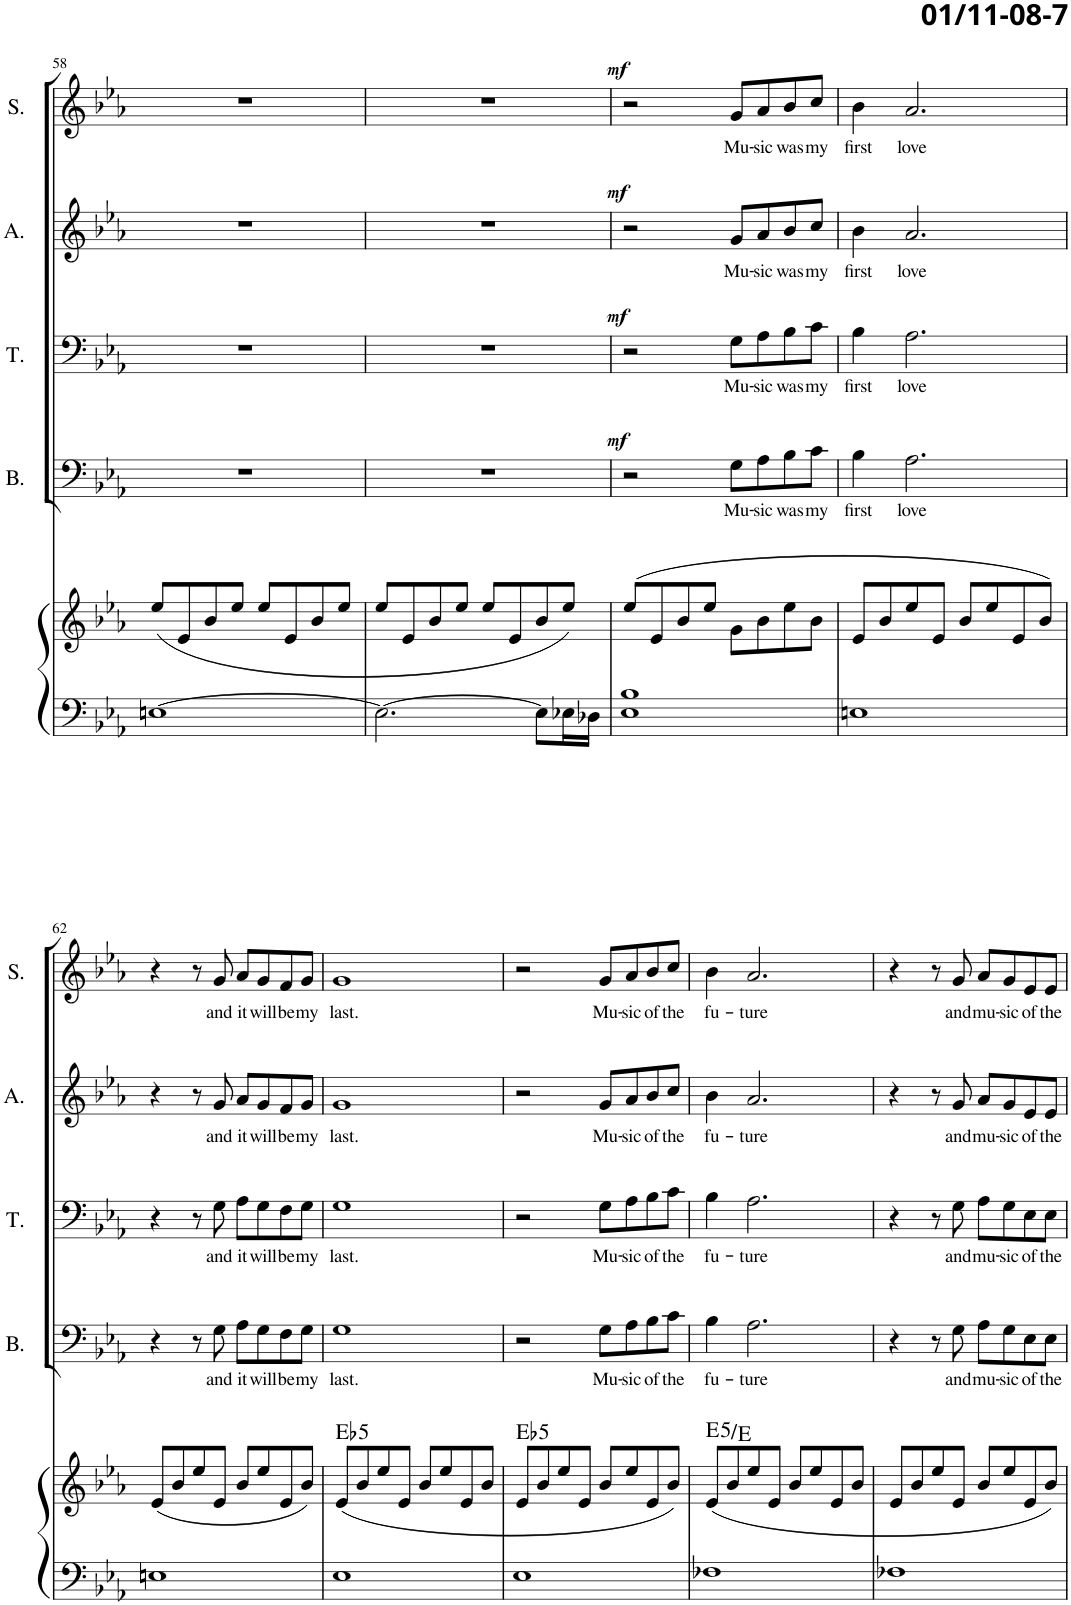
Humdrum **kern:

**kern	**kern	**harte	**kern	**text	**dynam	**kern	**text	**dynam	**kern	**text	**dynam	**kern	**text	**dynam
*part5	*part5	*part5	*part4	*part4	*part4	*part3	*part3	*part3	*part2	*part2	*part2	*part1	*part1	*part1
*staff6	*staff5	*	*staff4	*staff4	*staff4	*staff3	*staff3	*staff3	*staff2	*staff2	*staff2	*staff1	*staff1	*staff1
*I"Piano	*	*	*I"Bariton	*	*	*I"Tenor	*	*	*I"Alt	*	*	*I"Sopraan	*	*
*I'Pno	*	*	*I'B.	*	*	*I'T.	*	*	*I'A.	*	*	*I'S.	*	*
!!LO:PB:g=z
*clefF4	*clefG2	*	*clefF4	*	*	*clefF4	*	*	*clefG2	*	*	*clefG2	*	*
*k[b-e-a-]	*k[b-e-a-]	*	*k[b-e-a-]	*	*	*k[b-e-a-]	*	*	*k[b-e-a-]	*	*	*k[b-e-a-]	*	*
*M4/4	*M4/4	*	*M4/4	*	*	*M4/4	*	*	*M4/4	*	*	*M4/4	*	*
=58	=58	=58	=58	=58	=58	=58	=58	=58	=58	=58	=58	=58	=58	=58
[1En	(8ee-/L	.	1r	.	.	1r	.	.	1r	.	.	1r	.	.
.	8e-/	.	.	.	.	.	.	.	.	.	.	.	.	.
.	8b-/	.	.	.	.	.	.	.	.	.	.	.	.	.
.	8ee-/J	.	.	.	.	.	.	.	.	.	.	.	.	.
.	8ee-/L	.	.	.	.	.	.	.	.	.	.	.	.	.
.	8e-/	.	.	.	.	.	.	.	.	.	.	.	.	.
.	8b-/	.	.	.	.	.	.	.	.	.	.	.	.	.
.	8ee-/J	.	.	.	.	.	.	.	.	.	.	.	.	.
=59	=59	=59	=59	=59	=59	=59	=59	=59	=59	=59	=59	=59	=59	=59
2.E\_	8ee-/L	.	1r	.	.	1r	.	.	1r	.	.	1r	.	.
.	8e-/	.	.	.	.	.	.	.	.	.	.	.	.	.
.	8b-/	.	.	.	.	.	.	.	.	.	.	.	.	.
.	8ee-/J	.	.	.	.	.	.	.	.	.	.	.	.	.
.	8ee-/L	.	.	.	.	.	.	.	.	.	.	.	.	.
.	8e-/	.	.	.	.	.	.	.	.	.	.	.	.	.
8E\L]	8b-/	.	.	.	.	.	.	.	.	.	.	.	.	.
16E-X\L	8ee-/J)	.	.	.	.	.	.	.	.	.	.	.	.	.
16D-X\JJ	.	.	.	.	.	.	.	.	.	.	.	.	.	.
=60	=60	=60	=60	=60	=60	=60	=60	=60	=60	=60	=60	=60	=60	=60
!	!	!	!	!	!LO:DY:a	!	!	!LO:DY:a	!	!	!LO:DY:a	!	!	!LO:DY:a
1E- 1B-	(8ee-/L	.	2r	.	mf	2r	.	mf	2r	.	mf	2r	.	mf
.	8e-/	.	.	.	.	.	.	.	.	.	.	.	.	.
.	8b-/	.	.	.	.	.	.	.	.	.	.	.	.	.
.	8ee-/J	.	.	.	.	.	.	.	.	.	.	.	.	.
!	!	!	!	!LO:LY:b	!	!	!LO:LY:b	!	!	!LO:LY:b	!	!	!LO:LY:b	!
.	8g\L	.	8G\L	Mu-	.	8G\L	Mu-	.	8g/L	Mu-	.	8g/L	Mu-	.
!	!	!	!	!LO:LY:b	!	!	!LO:LY:b	!	!	!LO:LY:b	!	!	!LO:LY:b	!
.	8b-\	.	8A-\	-sic	.	8A-\	-sic	.	8a-/	-sic	.	8a-/	-sic	.
!	!	!	!	!LO:LY:b	!	!	!LO:LY:b	!	!	!LO:LY:b	!	!	!LO:LY:b	!
.	8ee-\	.	8B-\	was	.	8B-\	was	.	8b-/	was	.	8b-/	was	.
!	!	!	!	!LO:LY:b	!	!	!LO:LY:b	!	!	!LO:LY:b	!	!	!LO:LY:b	!
.	8b-\J	.	8c\J	my	.	8c\J	my	.	8cc/J	my	.	8cc/J	my	.
=61	=61	=61	=61	=61	=61	=61	=61	=61	=61	=61	=61	=61	=61	=61
!	!	!	!	!LO:LY:b	!	!	!LO:LY:b	!	!	!LO:LY:b	!	!	!LO:LY:b	!
1En	8e-/L	.	4B-\	first	.	4B-\	first	.	4b-\	first	.	4b-\	first	.
.	8b-/	.	.	.	.	.	.	.	.	.	.	.	.	.
!	!	!	!	!LO:LY:b	!	!	!LO:LY:b	!	!	!LO:LY:b	!	!	!LO:LY:b	!
.	8ee-/	.	2.A-\	love	.	2.A-\	love	.	2.a-/	love	.	2.a-/	love	.
.	8e-/J	.	.	.	.	.	.	.	.	.	.	.	.	.
.	8b-/L	.	.	.	.	.	.	.	.	.	.	.	.	.
.	8ee-/	.	.	.	.	.	.	.	.	.	.	.	.	.
.	8e-/	.	.	.	.	.	.	.	.	.	.	.	.	.
.	8b-/J)	.	.	.	.	.	.	.	.	.	.	.	.	.
!!LO:LB:g=z
=62	=62	=62	=62	=62	=62	=62	=62	=62	=62	=62	=62	=62	=62	=62
1En	(8e-/L	.	4r	.	.	4r	.	.	4r	.	.	4r	.	.
.	8b-/	.	.	.	.	.	.	.	.	.	.	.	.	.
.	8ee-/	.	8r	.	.	8r	.	.	8r	.	.	8r	.	.
!	!	!	!	!LO:LY:b	!	!	!LO:LY:b	!	!	!LO:LY:b	!	!	!LO:LY:b	!
.	8e-/J	.	8G\	and	.	8G\	and	.	8g/	and	.	8g/	and	.
!	!	!	!	!LO:LY:b	!	!	!LO:LY:b	!	!	!LO:LY:b	!	!	!LO:LY:b	!
.	8b-/L	.	8A-\L	it	.	8A-\L	it	.	8a-/L	it	.	8a-/L	it	.
!	!	!	!	!LO:LY:b	!	!	!LO:LY:b	!	!	!LO:LY:b	!	!	!LO:LY:b	!
.	8ee-/	.	8G\	will	.	8G\	will	.	8g/	will	.	8g/	will	.
!	!	!	!	!LO:LY:b	!	!	!LO:LY:b	!	!	!LO:LY:b	!	!	!LO:LY:b	!
.	8e-/	.	8F\	be	.	8F\	be	.	8f/	be	.	8f/	be	.
!	!	!	!	!LO:LY:b	!	!	!LO:LY:b	!	!	!LO:LY:b	!	!	!LO:LY:b	!
.	8b-/J)	.	8G\J	my	.	8G\J	my	.	8g/J	my	.	8g/J	my	.
=63	=63	=63	=63	=63	=63	=63	=63	=63	=63	=63	=63	=63	=63	=63
!	!	!LO:H:kt=5	!	!LO:LY:b	!	!	!LO:LY:b	!	!	!LO:LY:b	!	!	!LO:LY:b	!
1E-	(8e-/L	Eb:(1,5)	1G	last.	.	1G	last.	.	1g	last.	.	1g	last.	.
.	8b-/	.	.	.	.	.	.	.	.	.	.	.	.	.
.	8ee-/	.	.	.	.	.	.	.	.	.	.	.	.	.
.	8e-/J	.	.	.	.	.	.	.	.	.	.	.	.	.
.	8b-/L	.	.	.	.	.	.	.	.	.	.	.	.	.
.	8ee-/	.	.	.	.	.	.	.	.	.	.	.	.	.
.	8e-/	.	.	.	.	.	.	.	.	.	.	.	.	.
.	8b-/J	.	.	.	.	.	.	.	.	.	.	.	.	.
=64	=64	=64	=64	=64	=64	=64	=64	=64	=64	=64	=64	=64	=64	=64
!	!	!LO:H:kt=5	!	!	!	!	!	!	!	!	!	!	!	!
1E-	8e-/L	Eb:(1,5)	2r	.	.	2r	.	.	2r	.	.	2r	.	.
.	8b-/	.	.	.	.	.	.	.	.	.	.	.	.	.
.	8ee-/	.	.	.	.	.	.	.	.	.	.	.	.	.
.	8e-/J	.	.	.	.	.	.	.	.	.	.	.	.	.
!	!	!	!	!LO:LY:b	!	!	!LO:LY:b	!	!	!LO:LY:b	!	!	!LO:LY:b	!
.	8b-/L	.	8G\L	Mu-	.	8G\L	Mu-	.	8g/L	Mu-	.	8g/L	Mu-	.
!	!	!	!	!LO:LY:b	!	!	!LO:LY:b	!	!	!LO:LY:b	!	!	!LO:LY:b	!
.	8ee-/	.	8A-\	-sic	.	8A-\	-sic	.	8a-/	-sic	.	8a-/	-sic	.
!	!	!	!	!LO:LY:b	!	!	!LO:LY:b	!	!	!LO:LY:b	!	!	!LO:LY:b	!
.	8e-/	.	8B-\	of	.	8B-\	of	.	8b-/	of	.	8b-/	of	.
!	!	!	!	!LO:LY:b	!	!	!LO:LY:b	!	!	!LO:LY:b	!	!	!LO:LY:b	!
.	8b-/J)	.	8c\J	the	.	8c\J	the	.	8cc/J	the	.	8cc/J	the	.
=65	=65	=65	=65	=65	=65	=65	=65	=65	=65	=65	=65	=65	=65	=65
!	!	!LO:H:kt=5	!	!LO:LY:b	!	!	!LO:LY:b	!	!	!LO:LY:b	!	!	!LO:LY:b	!
1F-X	(8e-/L	E:(1,5)	4B-\	fu-	.	4B-\	fu-	.	4b-\	fu-	.	4b-\	fu-	.
.	8b-/	.	.	.	.	.	.	.	.	.	.	.	.	.
!	!	!	!	!LO:LY:b	!	!	!LO:LY:b	!	!	!LO:LY:b	!	!	!LO:LY:b	!
.	8ee-/	.	2.A-\	-ture	.	2.A-\	-ture	.	2.a-/	-ture	.	2.a-/	-ture	.
.	8e-/J	.	.	.	.	.	.	.	.	.	.	.	.	.
.	8b-/L	.	.	.	.	.	.	.	.	.	.	.	.	.
.	8ee-/	.	.	.	.	.	.	.	.	.	.	.	.	.
.	8e-/	.	.	.	.	.	.	.	.	.	.	.	.	.
.	8b-/J	.	.	.	.	.	.	.	.	.	.	.	.	.
=66	=66	=66	=66	=66	=66	=66	=66	=66	=66	=66	=66	=66	=66	=66
1F-X	8e-/L	.	4r	.	.	4r	.	.	4r	.	.	4r	.	.
.	8b-/	.	.	.	.	.	.	.	.	.	.	.	.	.
.	8ee-/	.	8r	.	.	8r	.	.	8r	.	.	8r	.	.
!	!	!	!	!LO:LY:b	!	!	!LO:LY:b	!	!	!LO:LY:b	!	!	!LO:LY:b	!
.	8e-/J	.	8G\	and	.	8G\	and	.	8g/	and	.	8g/	and	.
!	!	!	!	!LO:LY:b	!	!	!LO:LY:b	!	!	!LO:LY:b	!	!	!LO:LY:b	!
.	8b-/L	.	8A-\L	mu-	.	8A-\L	mu-	.	8a-/L	mu-	.	8a-/L	mu-	.
!	!	!	!	!LO:LY:b	!	!	!LO:LY:b	!	!	!LO:LY:b	!	!	!LO:LY:b	!
.	8ee-/	.	8G\	-sic	.	8G\	-sic	.	8g/	-sic	.	8g/	-sic	.
!	!	!	!	!LO:LY:b	!	!	!LO:LY:b	!	!	!LO:LY:b	!	!	!LO:LY:b	!
.	8e-/	.	8E-\	of	.	8E-\	of	.	8e-/	of	.	8e-/	of	.
!	!	!	!	!LO:LY:b	!	!	!LO:LY:b	!	!	!LO:LY:b	!	!	!LO:LY:b	!
.	8b-/J)	.	8E-\J	the	.	8E-\J	the	.	8e-/J	the	.	8e-/J	the	.
=	=	=	=	=	=	=	=	=	=	=	=	=	=	=
*-	*-	*-	*-	*-	*-	*-	*-	*-	*-	*-	*-	*-	*-	*-
